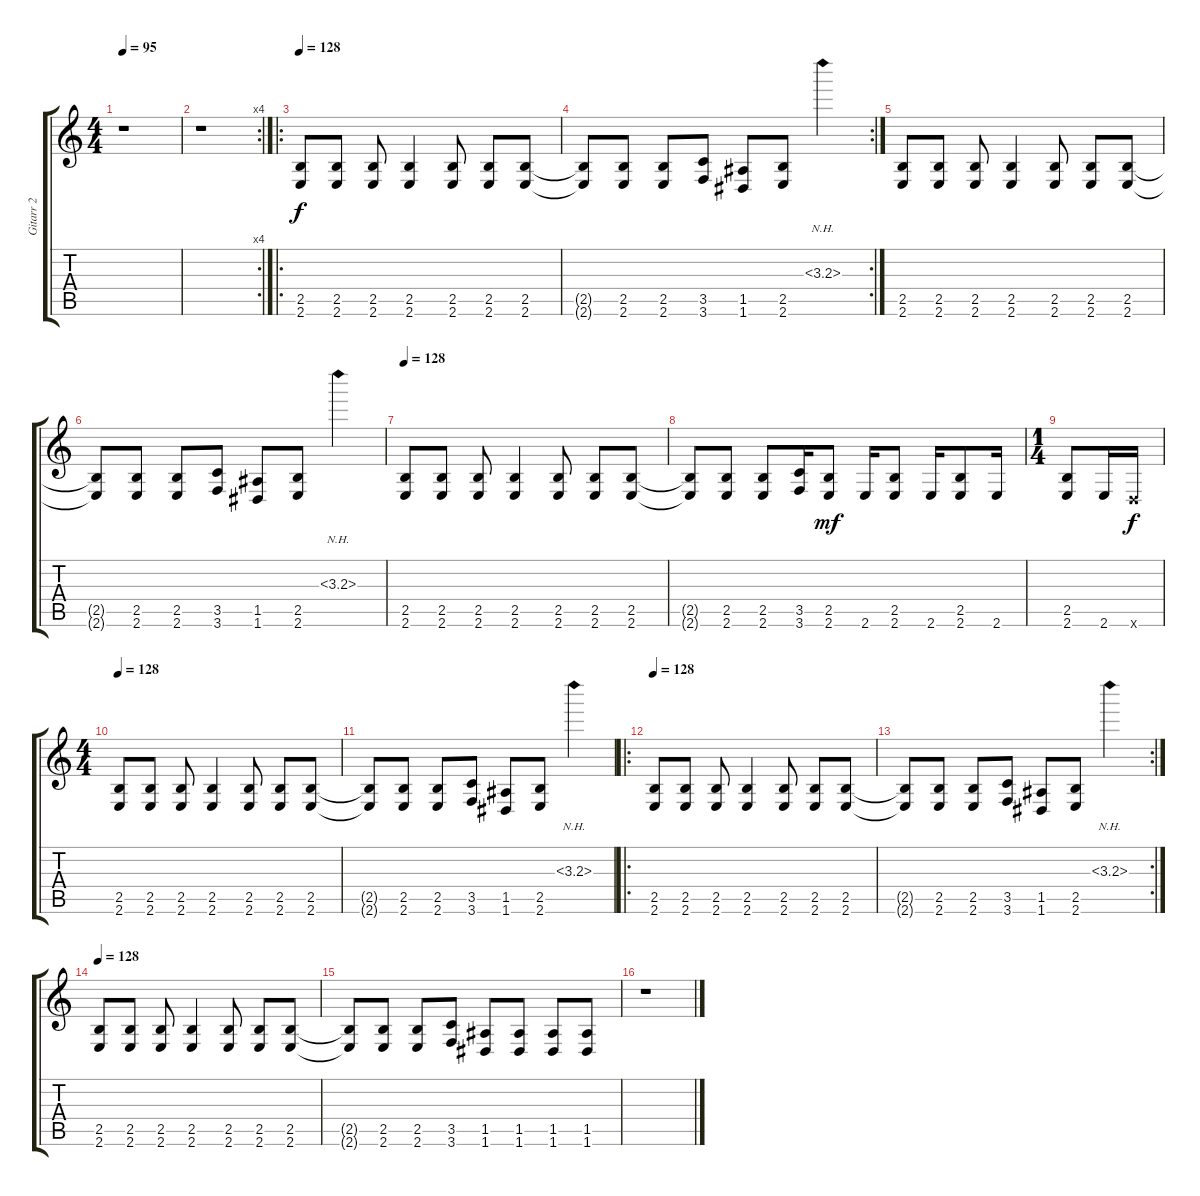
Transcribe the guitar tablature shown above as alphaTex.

\track ("Gitarr 2" "Gitarr 2") {instrument distortionguitar}
\staff {score tabs}
\tuning (E4 B3 G3 D3 A2 D2) {hide}
\ts (4 4)
\tempo 95
\clef g2
\ks c
r.1{dy f instrument distortionguitar} |
\rc 4
r.1 |
\ro
\tempo 128
(2.5 2.6).8{instrument distortionguitar} (2.5 2.6).8 (2.5 2.6).8 (2.5 2.6).4 (2.5 2.6).8 (2.5 2.6).8 (2.5 2.6).8 |
\rc 2
(2.5{t} 2.6{t}).8 (2.5 2.6).8 (2.5 2.6).8 (3.5 3.6).8 (1.5 1.6).8 (2.5 2.6).8 3.3{nh}.4 |
(2.5 2.6).8 (2.5 2.6).8 (2.5 2.6).8 (2.5 2.6).4 (2.5 2.6).8 (2.5 2.6).8 (2.5 2.6).8 |
(2.5{t} 2.6{t}).8 (2.5 2.6).8 (2.5 2.6).8 (3.5 3.6).8 (1.5 1.6).8 (2.5 2.6).8 3.3{nh}.4 |
\tempo 128
(2.5 2.6).8{instrument distortionguitar} (2.5 2.6).8 (2.5 2.6).8 (2.5 2.6).4 (2.5 2.6).8 (2.5 2.6).8 (2.5 2.6).8 |
(2.5{t} 2.6{t}).8 (2.5 2.6).8 (2.5 2.6).8 (3.5 3.6).16 (2.5 2.6).8{dy mf} 2.6.16 (2.5 2.6).8 2.6.16 (2.5 2.6).8 2.6.16 |
\ts (1 4)
(2.5 2.6).8 2.6.16 0.6{x}.16{dy f} |
\ts (4 4)
\tempo 128
(2.5 2.6).8{instrument distortionguitar} (2.5 2.6).8 (2.5 2.6).8 (2.5 2.6).4 (2.5 2.6).8 (2.5 2.6).8 (2.5 2.6).8 |
(2.5{t} 2.6{t}).8 (2.5 2.6).8 (2.5 2.6).8 (3.5 3.6).8 (1.5 1.6).8 (2.5 2.6).8 3.3{nh}.4 |
\ro
\tempo 128
(2.5 2.6).8{instrument distortionguitar} (2.5 2.6).8 (2.5 2.6).8 (2.5 2.6).4 (2.5 2.6).8 (2.5 2.6).8 (2.5 2.6).8 |
\rc 2
(2.5{t} 2.6{t}).8 (2.5 2.6).8 (2.5 2.6).8 (3.5 3.6).8 (1.5 1.6).8 (2.5 2.6).8 3.3{nh}.4 |
\tempo 128
(2.5 2.6).8{instrument distortionguitar} (2.5 2.6).8 (2.5 2.6).8 (2.5 2.6).4 (2.5 2.6).8 (2.5 2.6).8 (2.5 2.6).8 |
(2.5{t} 2.6{t}).8 (2.5 2.6).8 (2.5 2.6).8 (3.5 3.6).8 (1.5 1.6).8 (1.5 1.6).8 (1.5 1.6).8 (1.5 1.6).8 |
r.1
